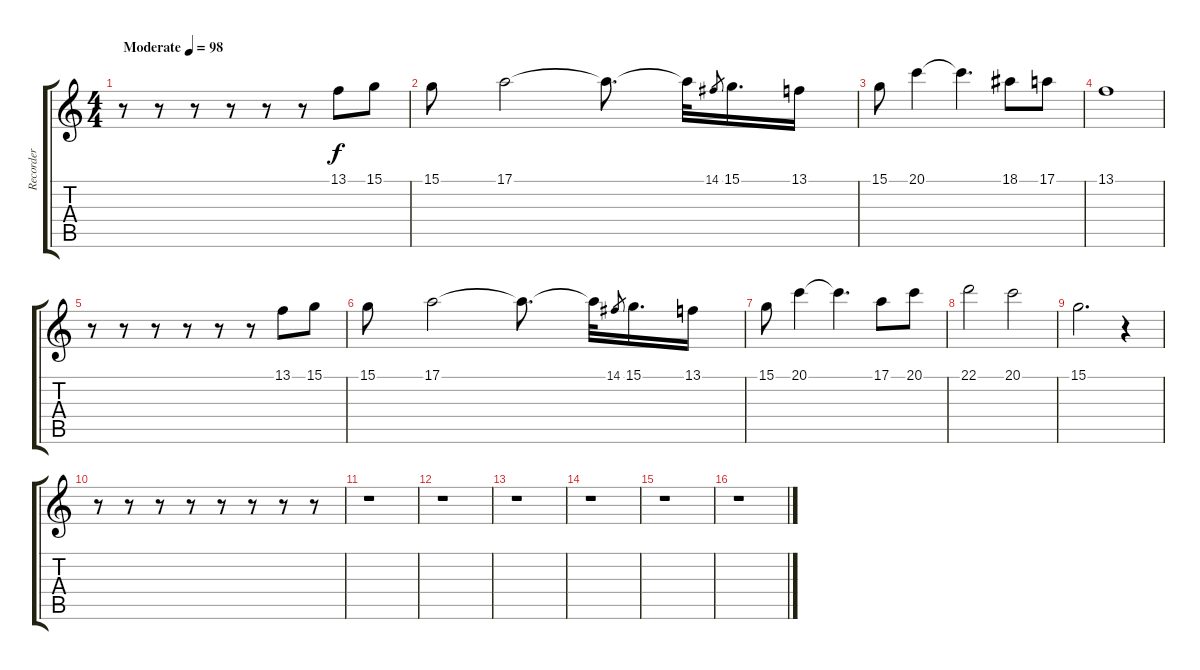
\track ("Recorder" "Recorder") {instrument flute}
\staff {score tabs}
\tuning (E4 B3 G3 D3 A2 E2) {hide}
\ts (4 4)
\tempo (98 "Moderate")
\clef g2
\ks c
r.8{dy f instrument flute} r.8 r.8 r.8 r.8 r.8 13.1.8 15.1.8 |
15.1.8 17.1.2 17.1{t}.8{d} 17.1{t}.32 14.1.8{gr} 15.1.16{d} 13.1.16 |
15.1.8 20.1.4 20.1{t}.4{d} 18.1.8 17.1.8 |
13.1.1 |
r.8 r.8 r.8 r.8 r.8 r.8 13.1.8 15.1.8 |
15.1.8 17.1.2 17.1{t}.8{d} 17.1{t}.32 14.1.8{gr} 15.1.16{d} 13.1.16 |
15.1.8 20.1.4 20.1{t}.4{d} 17.1.8 20.1.8 |
22.1.2 20.1.2 |
15.1.2{d} r.4 |
r.8 r.8 r.8 r.8 r.8 r.8 r.8 r.8 |
r.1 |
r.1 |
r.1 |
r.1 |
r.1 |
r.1
